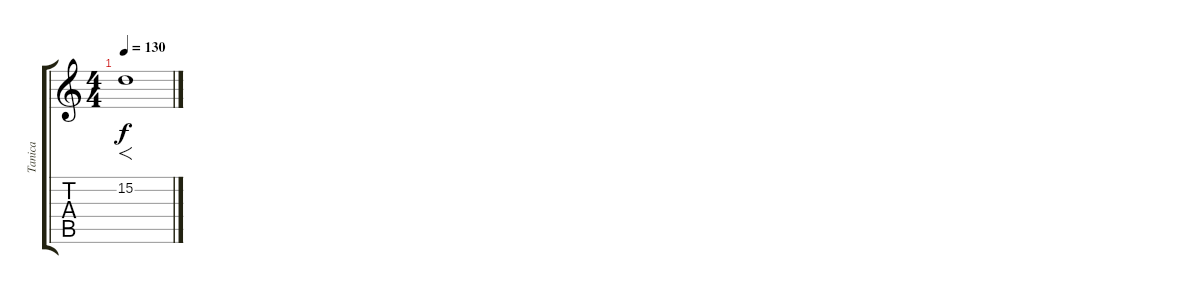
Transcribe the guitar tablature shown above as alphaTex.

\track ("Tanica" "Tanica") {instrument lead6voice}
\staff {score tabs}
\tuning (E4 B3 G3 D3 A2 E2) {hide}
\ts (4 4)
\tempo 130
\clef g2
\ks c
15.2.1{f dy f}
